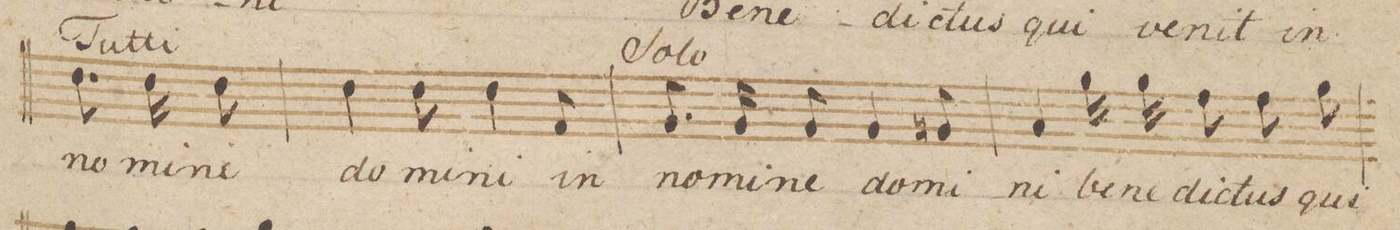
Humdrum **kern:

**kern	**text
*I"Basso.	*
*clefF4	*
*k[b-e-]	*
*M6/8	*
8.F\	no-
16F\	-mi-
8F\	-ne
=34	=34
4F\	do-
8F\	-mi-
4F\	-ni
8AA/	in
=35	=35
8.BB-/	no-
16BB-/	-mi-
8BB-/	-ne
4BB-/	do-
8BBn/	-mi-
=36	=36
4C/	-ni
16B-\	be-
16B-\	-ne-
8A\	-dic-
8A\	-tus
8B-\	qui
=37	=37
*-	*-
